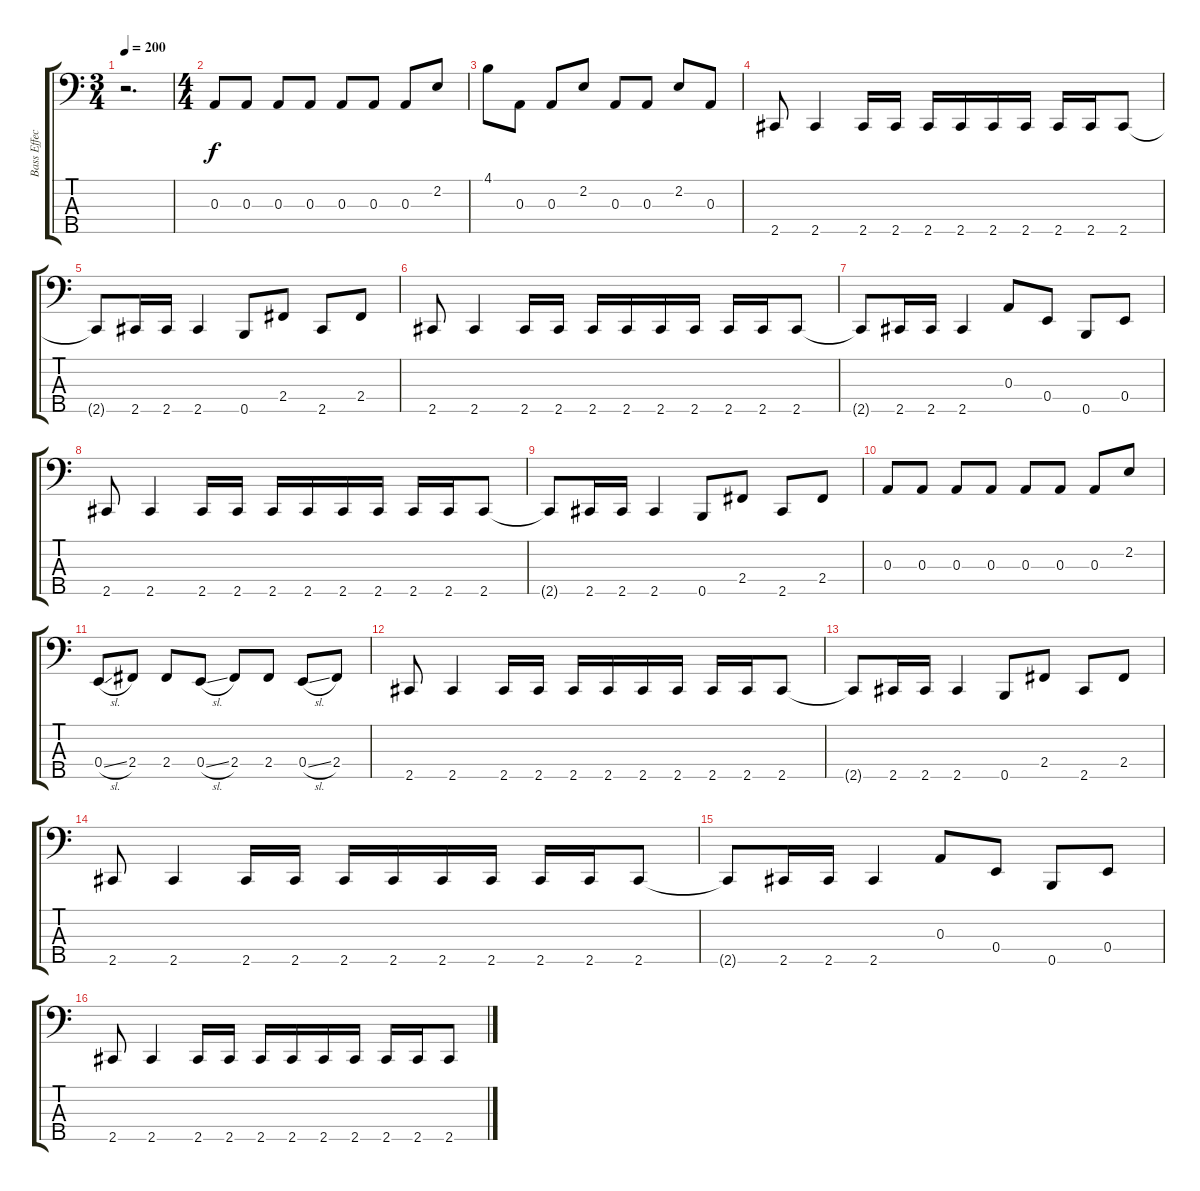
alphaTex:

\track ("Bass Effect" "Bass Effec") {instrument slapbass1}
\staff {score tabs}
\tuning (G2 D2 A1 E1 B0) {hide}
\ts (3 4)
\tempo 200
\clef f4
\ks c
r.2{d dy f} |
\ts (4 4)
0.3.8 0.3.8 0.3.8 0.3.8 0.3.8 0.3.8 0.3.8 2.2.8 |
4.1.8 0.3.8 0.3.8 2.2.8 0.3.8 0.3.8 2.2.8 0.3.8 |
2.5.8 2.5.4 2.5.16 2.5.16 2.5.16 2.5.16 2.5.16 2.5.16 2.5.16 2.5.16 2.5.8 |
2.5{t}.8 2.5.16 2.5.16 2.5.4 0.5.8 2.4.8 2.5.8 2.4.8 |
2.5.8 2.5.4 2.5.16 2.5.16 2.5.16 2.5.16 2.5.16 2.5.16 2.5.16 2.5.16 2.5.8 |
2.5{t}.8 2.5.16 2.5.16 2.5.4 0.3.8 0.4.8 0.5.8 0.4.8 |
2.5.8 2.5.4 2.5.16 2.5.16 2.5.16 2.5.16 2.5.16 2.5.16 2.5.16 2.5.16 2.5.8 |
2.5{t}.8 2.5.16 2.5.16 2.5.4 0.5.8 2.4.8 2.5.8 2.4.8 |
0.3.8 0.3.8 0.3.8 0.3.8 0.3.8 0.3.8 0.3.8 2.2.8 |
0.4{sl}.8 2.4.8 2.4.8 0.4{sl}.8 2.4.8 2.4.8 0.4{sl}.8 2.4.8 |
2.5.8 2.5.4 2.5.16 2.5.16 2.5.16 2.5.16 2.5.16 2.5.16 2.5.16 2.5.16 2.5.8 |
2.5{t}.8 2.5.16 2.5.16 2.5.4 0.5.8 2.4.8 2.5.8 2.4.8 |
2.5.8 2.5.4 2.5.16 2.5.16 2.5.16 2.5.16 2.5.16 2.5.16 2.5.16 2.5.16 2.5.8 |
2.5{t}.8 2.5.16 2.5.16 2.5.4 0.3.8 0.4.8 0.5.8 0.4.8 |
2.5.8 2.5.4 2.5.16 2.5.16 2.5.16 2.5.16 2.5.16 2.5.16 2.5.16 2.5.16 2.5.8
